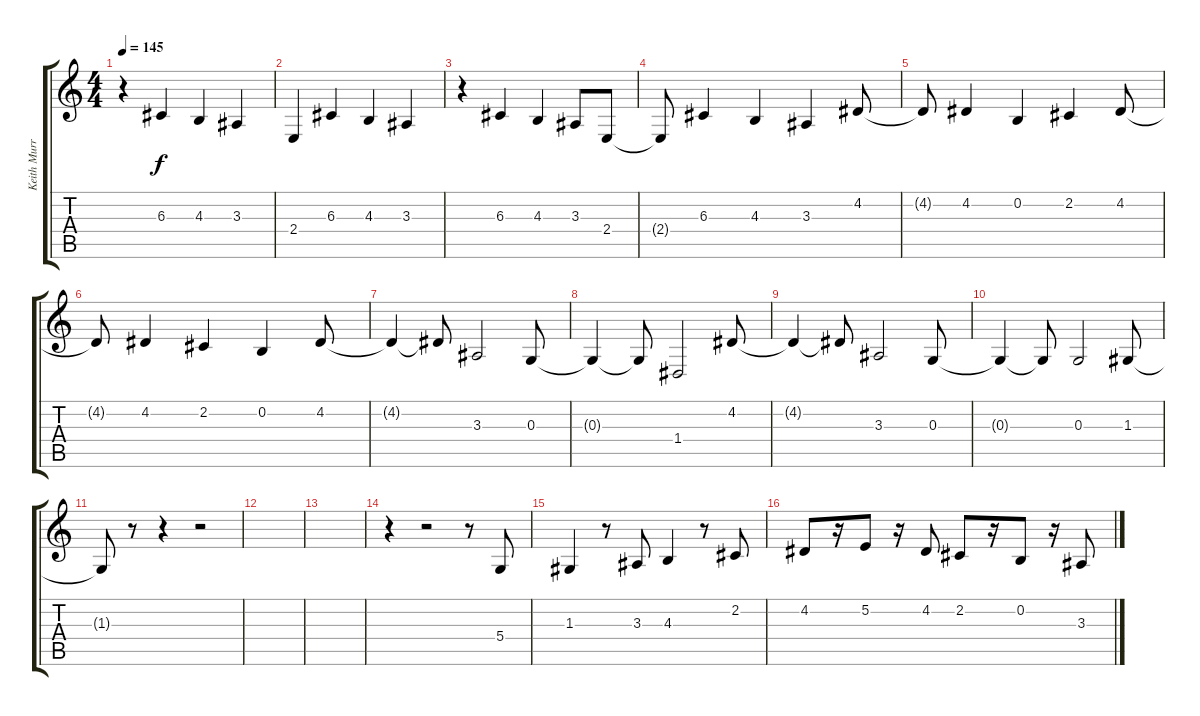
\track ("Keith Murray - Vocals" "Keith Murr") {instrument clarinet}
\staff {score tabs}
\tuning (E4 B3 G3 D3 A2 E2) {hide}
\ts (4 4)
\tempo 145
\clef g2
\ks c
r.4{dy f} 6.3.4 4.3.4 3.3.4 |
2.4.4 6.3.4 4.3.4 3.3.4 |
r.4 6.3.4 4.3.4 3.3.8 2.4.8 |
2.4{t}.8 6.3.4 4.3.4 3.3.4 4.2.8 |
4.2{t}.8 4.2.4 0.2.4 2.2.4 4.2.8 |
4.2{t}.8 4.2.4 2.2.4 0.2.4 4.2.8 |
4.2{t}.4 4.2{t}.8 3.3.2 0.3.8 |
0.3{t}.4 0.3{t}.8 1.4.2 4.2.8 |
4.2{t}.4 4.2{t}.8 3.3.2 0.3.8 |
0.3{t}.4 0.3{t}.8 0.3.2 1.3.8 |
1.3{t}.8 r.8 r.4 r.2 |
|
|
r.4 r.2 r.8 5.4.8 |
1.3.4 r.8 3.3.8 4.3.4 r.8 2.2.8 |
4.2.8 r.16 5.2.8 r.16 4.2.8 2.2.8 r.16 0.2.8 r.16 3.3.8
